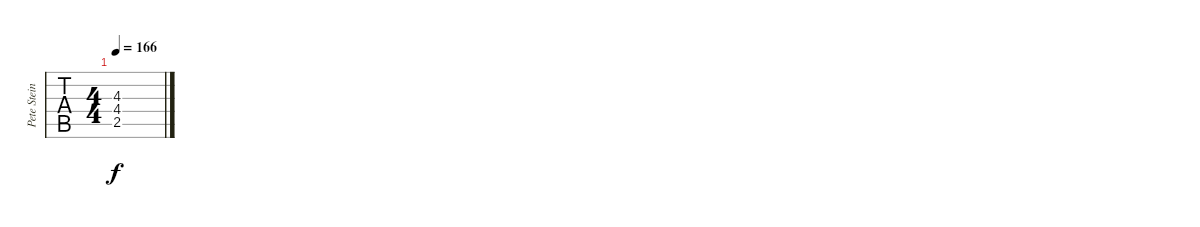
\track ("Pete Steinkopf - Guitar One" "Pete Stein") {instrument distortionguitar}
\staff {tabs}
\tuning (E4 B3 G3 D3 A2 E2) {hide}
\ts (4 4)
\tempo 166
\clef g2
\ks b
(4.3{t} 4.4{t} 2.5{t}).1{dy f}
